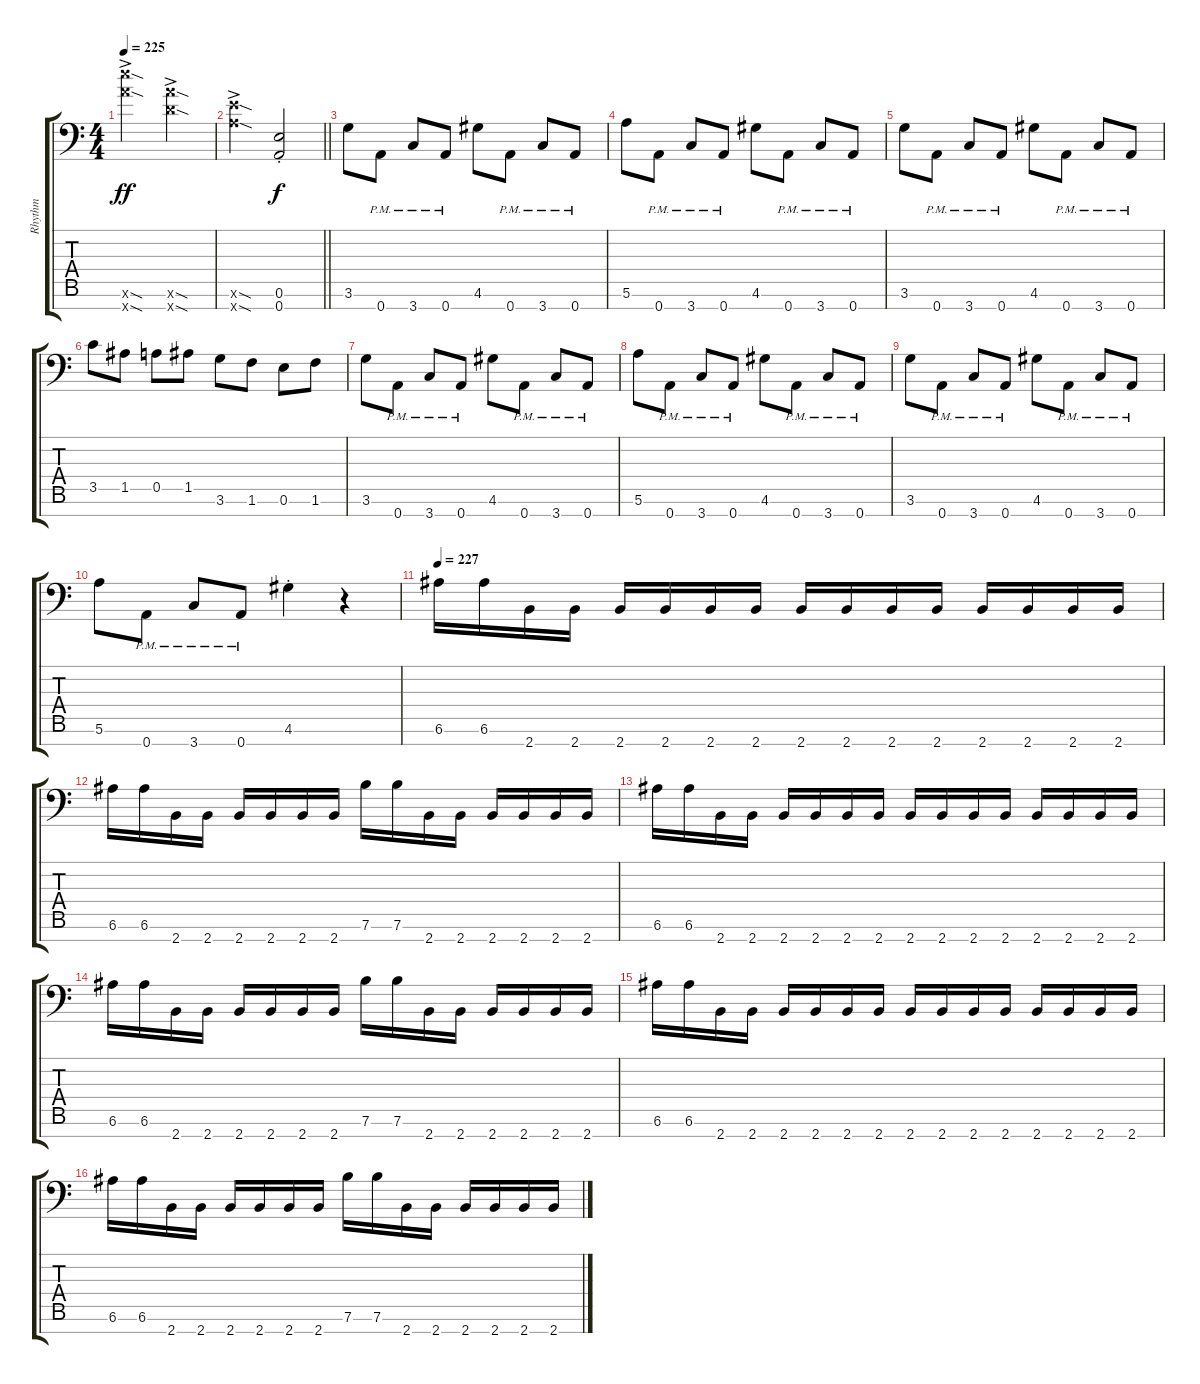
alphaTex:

\track ("Rhythm" "Rhythm") {instrument overdrivenguitar}
\staff {score tabs}
\tuning (E4 B3 G3 D3 A2 E2 A1) {hide}
\ts (4 4)
\tempo 225
\clef f4
\ks c
(24.6{sod ac x} 24.7{sod ac x}).2{dy ff} (17.6{sod ac x} 17.7{sod ac x}).2 |
\barLineRight lightlight
(12.6{sod ac x} 12.7{sod ac x}).2 (0.6{st} 0.7{st}).2{dy f} |
3.6.8 0.7{pm}.8 3.7{pm}.8 0.7{pm}.8 4.6.8 0.7{pm}.8 3.7{pm}.8 0.7{pm}.8 |
5.6.8 0.7{pm}.8 3.7{pm}.8 0.7{pm}.8 4.6.8 0.7{pm}.8 3.7{pm}.8 0.7{pm}.8 |
3.6.8 0.7{pm}.8 3.7{pm}.8 0.7{pm}.8 4.6.8 0.7{pm}.8 3.7{pm}.8 0.7{pm}.8 |
3.5.8 1.5.8 0.5.8 1.5.8 3.6.8 1.6.8 0.6.8 1.6.8 |
3.6.8 0.7{pm}.8 3.7{pm}.8 0.7{pm}.8 4.6.8 0.7{pm}.8 3.7{pm}.8 0.7{pm}.8 |
5.6.8 0.7{pm}.8 3.7{pm}.8 0.7{pm}.8 4.6.8 0.7{pm}.8 3.7{pm}.8 0.7{pm}.8 |
3.6.8 0.7{pm}.8 3.7{pm}.8 0.7{pm}.8 4.6.8 0.7{pm}.8 3.7{pm}.8 0.7{pm}.8 |
5.6.8 0.7{pm}.8 3.7{pm}.8 0.7{pm}.8 4.6{st}.4 r.4 |
\tempo 227
6.6.16 6.6.16 2.7.16 2.7.16 2.7.16 2.7.16 2.7.16 2.7.16 2.7.16 2.7.16 2.7.16 2.7.16 2.7.16 2.7.16 2.7.16 2.7.16 |
6.6.16 6.6.16 2.7.16 2.7.16 2.7.16 2.7.16 2.7.16 2.7.16 7.6.16 7.6.16 2.7.16 2.7.16 2.7.16 2.7.16 2.7.16 2.7.16 |
6.6.16 6.6.16 2.7.16 2.7.16 2.7.16 2.7.16 2.7.16 2.7.16 2.7.16 2.7.16 2.7.16 2.7.16 2.7.16 2.7.16 2.7.16 2.7.16 |
6.6.16 6.6.16 2.7.16 2.7.16 2.7.16 2.7.16 2.7.16 2.7.16 7.6.16 7.6.16 2.7.16 2.7.16 2.7.16 2.7.16 2.7.16 2.7.16 |
6.6.16 6.6.16 2.7.16 2.7.16 2.7.16 2.7.16 2.7.16 2.7.16 2.7.16 2.7.16 2.7.16 2.7.16 2.7.16 2.7.16 2.7.16 2.7.16 |
6.6.16 6.6.16 2.7.16 2.7.16 2.7.16 2.7.16 2.7.16 2.7.16 7.6.16 7.6.16 2.7.16 2.7.16 2.7.16 2.7.16 2.7.16 2.7.16
